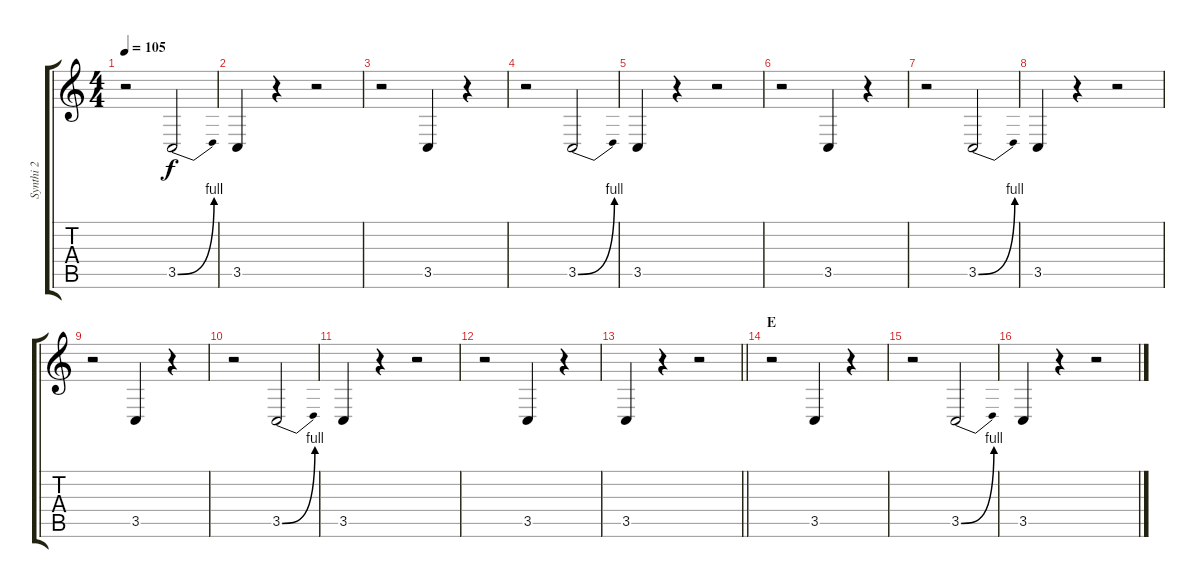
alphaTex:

\track ("Synthi 2" "Synthi 2") {instrument pad5bowed}
\staff {score tabs}
\tuning (E4 B3 G3 D3 A2 E2) {hide}
\ts (4 4)
\tempo 105
\clef g2
\ks c
r.2{dy f} 3.5{be (bend 0 0 60 4)}.2 |
3.5.4 r.4 r.2 |
r.2 3.5.4 r.4 |
r.2 3.5{be (bend 0 0 60 4)}.2 |
3.5.4 r.4 r.2 |
r.2 3.5.4 r.4 |
r.2 3.5{be (bend 0 0 60 4)}.2 |
3.5.4 r.4 r.2 |
r.2 3.5.4 r.4 |
r.2 3.5{be (bend 0 0 60 4)}.2 |
3.5.4 r.4 r.2 |
r.2 3.5.4 r.4 |
\barLineRight lightlight
3.5.4 r.4 r.2 |
\section ("" "E")
r.2 3.5.4 r.4 |
r.2 3.5{be (bend 0 0 60 4)}.2 |
3.5.4 r.4 r.2
